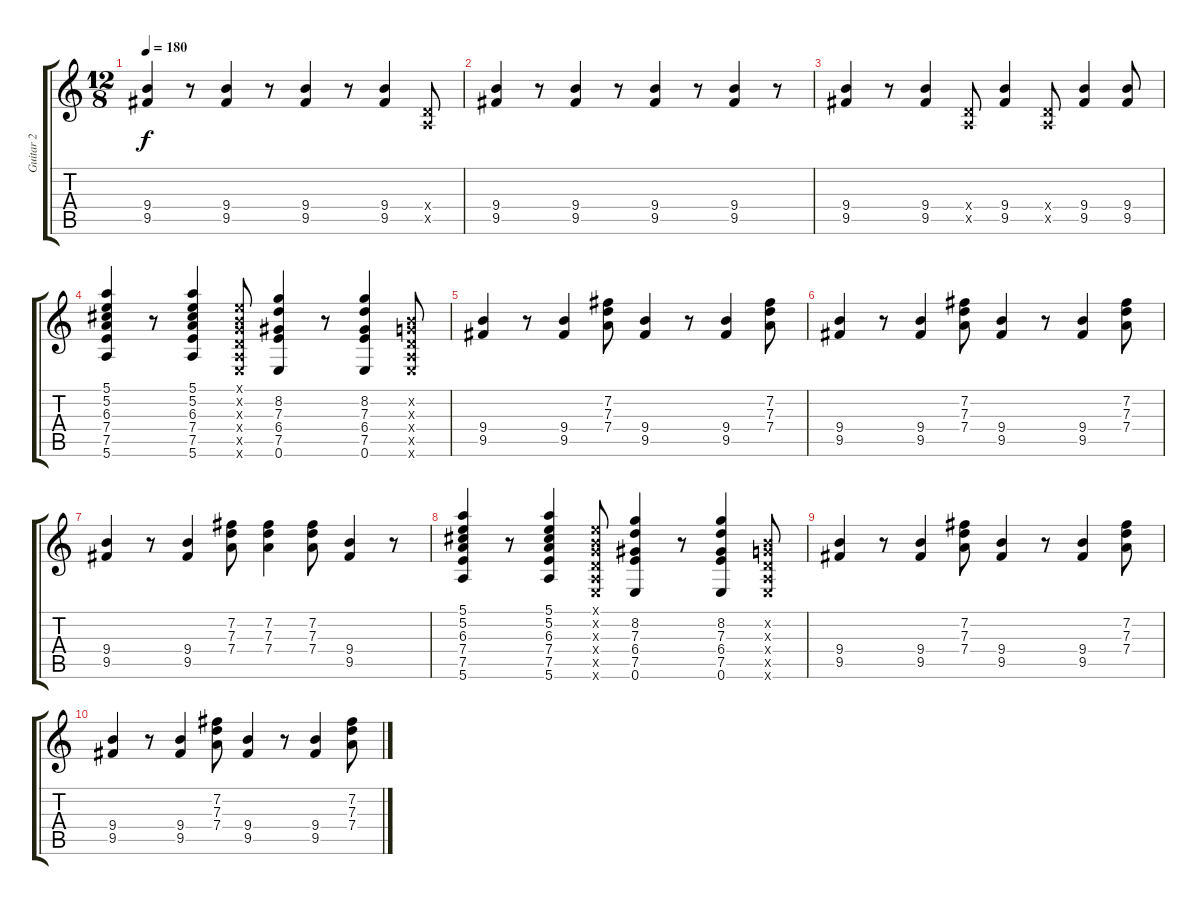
\track ("Guitar 2" "Guitar 2") {instrument electricguitarclean}
\staff {score tabs}
\tuning (E4 B3 G3 D3 A2 E2) {hide}
\ts (12 8)
\tempo 180
\clef g2
\ks c
(9.4 9.5).4{dy f} r.8 (9.4 9.5).4 r.8 (9.4 9.5).4 r.8 (9.4 9.5).4 (0.4{x} 0.5{x}).8 |
(9.4 9.5).4 r.8 (9.4 9.5).4 r.8 (9.4 9.5).4 r.8 (9.4 9.5).4 r.8 |
(9.4 9.5).4 r.8 (9.4 9.5).4 (0.4{x} 0.5{x}).8 (9.4 9.5).4 (0.4{x} 0.5{x}).8 (9.4 9.5).4 (9.4 9.5).8 |
(5.1 5.2 6.3 7.4 7.5 5.6).4 r.8 (5.1 5.2 6.3 7.4 7.5 5.6).4 (0.1{x} 0.2{x} 0.3{x} 0.4{x} 0.5{x} 0.6{x}).8 (8.2 7.3 6.4 7.5 0.6).4 r.8 (8.2 7.3 6.4 7.5 0.6).4 (0.2{x} 0.3{x} 0.4{x} 0.5{x} 0.6{x}).8 |
(9.4 9.5).4 r.8 (9.4 9.5).4 (7.2 7.3 7.4).8 (9.4 9.5).4 r.8 (9.4 9.5).4 (7.2 7.3 7.4).8 |
(9.4 9.5).4 r.8 (9.4 9.5).4 (7.2 7.3 7.4).8 (9.4 9.5).4 r.8 (9.4 9.5).4 (7.2 7.3 7.4).8 |
(9.4 9.5).4 r.8 (9.4 9.5).4 (7.2 7.3 7.4).8 (7.2 7.3 7.4).4 (7.2 7.3 7.4).8 (9.4 9.5).4 r.8 |
(5.1 5.2 6.3 7.4 7.5 5.6).4 r.8 (5.1 5.2 6.3 7.4 7.5 5.6).4 (0.1{x} 0.2{x} 0.3{x} 0.4{x} 0.5{x} 0.6{x}).8 (8.2 7.3 6.4 7.5 0.6).4 r.8 (8.2 7.3 6.4 7.5 0.6).4 (0.2{x} 0.3{x} 0.4{x} 0.5{x} 0.6{x}).8 |
(9.4 9.5).4 r.8 (9.4 9.5).4 (7.2 7.3 7.4).8 (9.4 9.5).4 r.8 (9.4 9.5).4 (7.2 7.3 7.4).8 |
(9.4 9.5).4 r.8 (9.4 9.5).4 (7.2 7.3 7.4).8 (9.4 9.5).4 r.8 (9.4 9.5).4 (7.2 7.3 7.4).8
